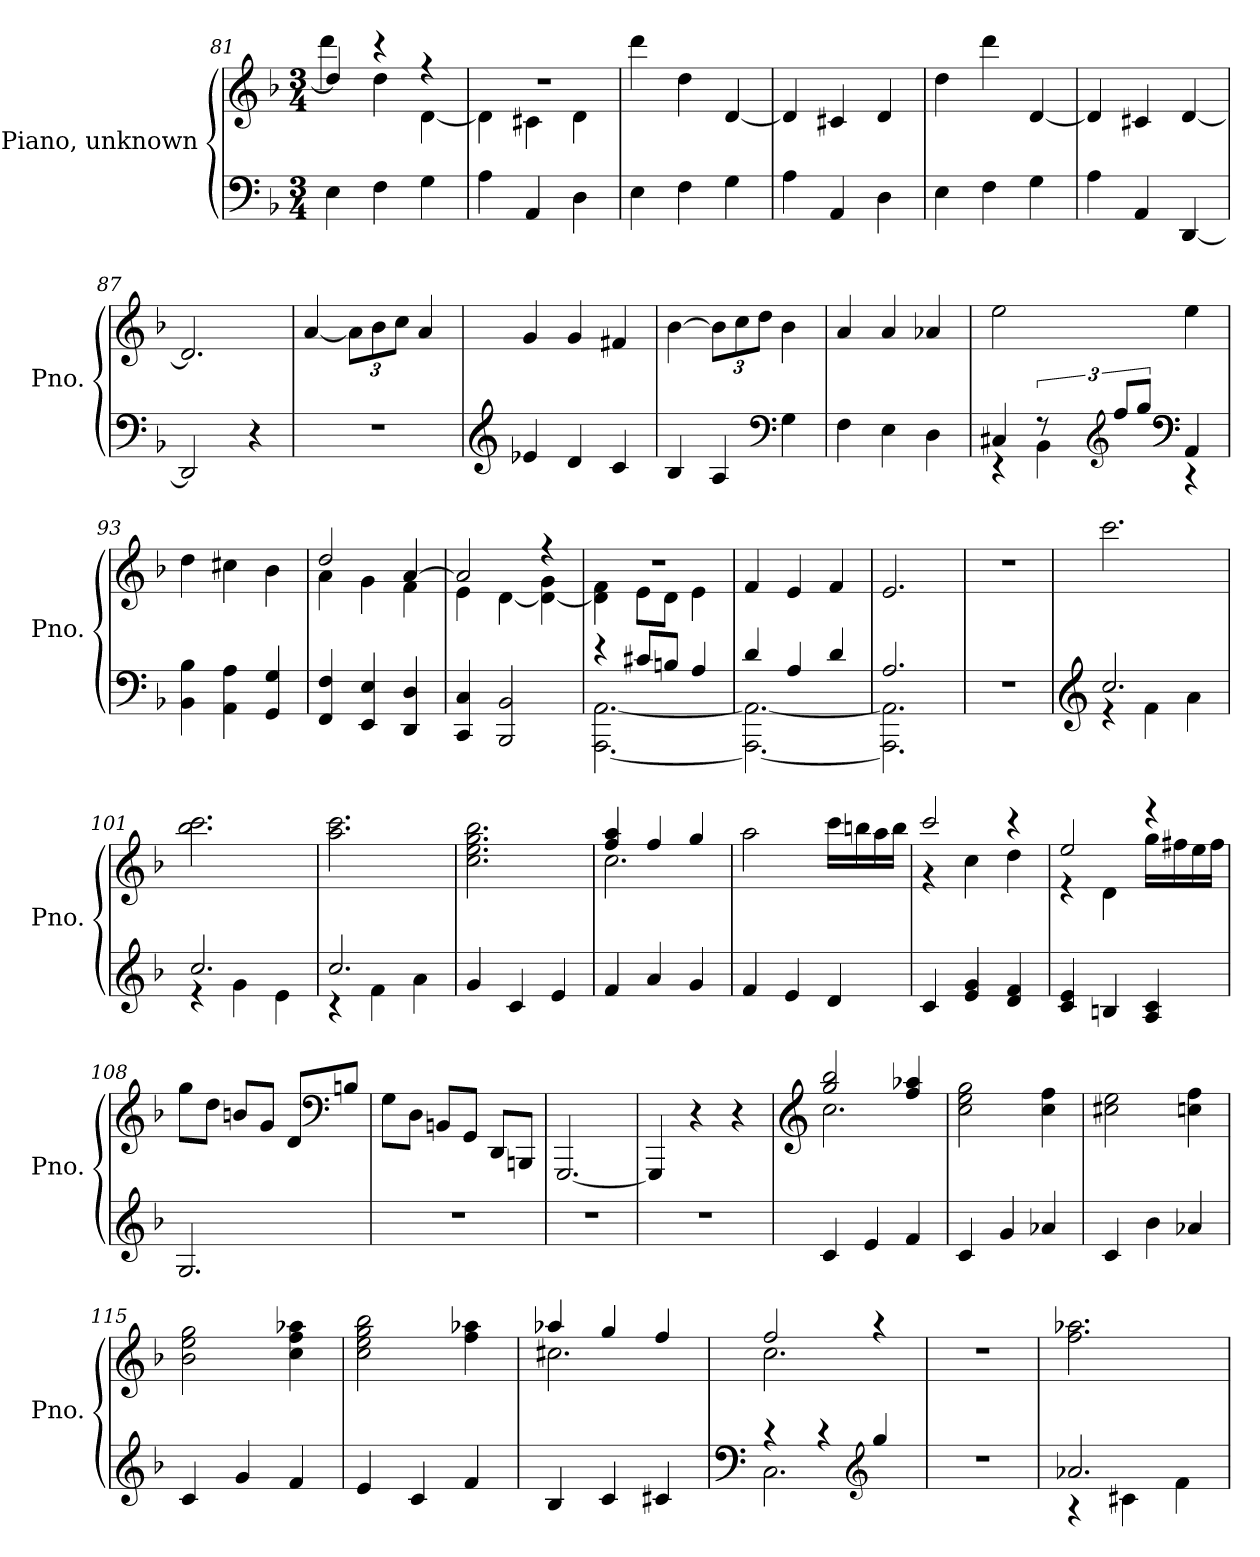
**kern	**kern
*part1	*part1
*staff2	*staff1
*I"Piano, unknown	*
*I'Pno.	*
*clefF4	*clefG2
*k[b-]	*k[b-]
*M3/4	*M3/4
=81	=81
*	*^
4E\	4dd/]	4ddd\
4F\	4r	4dd\
4G\	4r	[4d\
=82	=82	=82
4A\	2.r	4d\]
4AA/	.	4c#X\
4D\	.	4d\
*	*v	*v
=83	=83
4E\	4ddd\
4F\	4dd\
4G\	[4d/
=84	=84
4A\	4d/]
4AA/	4c#X/
4D\	4d/
=85	=85
4E\	4dd\
4F\	4ddd\
4G\	[4d/
=86	=86
4A\	4d/]
4AA/	4c#X/
[4DD/	[4d/
=87	=87
2DD/]	2.d/]
4r	.
!!LO:PB:g=z
=88	=88
2.r	[4a/
*	*Xbrackettup
.	12a\L]
.	12b-\
.	12cc\J
.	4a/
=89	=89
*clefG2	*
4e-X/	4g/
4d/	4g/
4c/	4f#X/
=90	=90
4B-/	[4b-\
4A/	12b-\L]
.	12cc\
.	12dd\J
*clefF4	*
4G\	4b-\
=91	=91
4F\	4a/
4E\	4a/
4D\	4a-X/
=92	=92
*^	*
4C#X/	4r	2ee\
12r	4BB-\	.
*clefG2	*	*
12ff/L	.	.
12gg/J	.	.
*clefF4	*	*
4AA/	4r	4ee\
*v	*v	*
=93	=93
4BB-\ 4B-\	4dd\
4AA\ 4A\	4cc#X\
4GG/ 4G/	4b-\
=94	=94
*	*^
4FF/ 4F/	2dd/	4a\
4EE/ 4E/	.	4g\
4DD/ 4D/	[4a/	4f\
!!LO:LB:g=z	!!
=95	=95	=95
4CC/ 4C/	2a/]	4e\
2BBB-/ 2BB-/	.	[4d\
.	4r	4d\_ 4g\
=96	=96	=96
*^	*	*
4r	[2.AAA\ [2.AA\	2.r	4d\] 4f\
8c#X/L	.	.	8e\L
8Bn/J	.	.	8d\J
4A/	.	.	4e\
*	*	*v	*v
=97	=97	=97
4d/	2.AAA\_ 2.AA\_	4f/
4A/	.	4e/
4d/	.	4f/
=98	=98	=98
2.A/	2.AAA\] 2.AA\]	2.e/
*v	*v	*
=99	=99
2.r	2.r
=100	=100
*clefG2	*
*^	*
2.cc/	4r	2.ccc\
.	4f\	.
.	4a\	.
=101	=101	=101
2.cc/	4r	2.bb-\ 2.ccc\
.	4g\	.
.	4e\	.
=102	=102	=102
2.cc/	4r	2.aa\ 2.ccc\
.	4f\	.
.	4a\	.
*v	*v	*
=103	=103
4g/	2.cc\ 2.ee\ 2.gg\ 2.bb-\
4c/	.
4e/	.
!!LO:LB:g=z
=104	=104
*	*^
4f/	4ff/ 4aa/	2.cc\
4a/	4ff/	.
4g/	4gg/	.
*	*v	*v
=105	=105
4f/	2aa\
4e/	.
4d/	16ccc\LL
.	16bbn\
.	16aa\
.	16bb\JJ
=106	=106
*	*^
4c/	2ccc/	4r
4e/ 4g/	.	4cc\
4d/ 4f/	4r	4dd\
=107	=107	=107
4c/ 4e/	2ee/	4r
4Bn/	.	4d\
4A/ 4c/	4r	16gg\LL
.	.	16ff#X\
.	.	16ee\
.	.	16ff#\JJ
*	*v	*v
=108	=108
2.G/	8gg\L
.	8dd\J
.	8bn/L
.	8g/J
.	8d/L
*	*clefF4
.	8Bn/J
=109	=109
2.r	8G\L
.	8D\J
.	8BBn/L
.	8GG/J
.	8DD/L
.	8BBBn/J
!!LO:LB:g=z
=110	=110
2.r	[2.GGG/
=111	=111
2.r	4GGG/]
.	4r
.	4r
=112	=112
*	*clefG2
*	*^
4c/	2gg/ 2bb-/	2.cc\
4e/	.	.
4f/	4ff/ 4aa-X/	.
*	*v	*v
=113	=113
4c/	2cc\ 2ee\ 2gg\
4g/	.
4a-X/	4cc\ 4ff\
=114	=114
4c/	2cc#X\ 2ee\
4b-\	.
4a-X/	4ccn\ 4ff\
=115	=115
4c/	2b-\ 2ee\ 2gg\
4g/	.
4f/	4cc\ 4ff\ 4aa-X\
=116	=116
4e/	2cc\ 2ee\ 2gg\ 2bb-\
4c/	.
4f/	4ff\ 4aa-X\
=117	=117
*	*^
4B-/	4aa-X/	2.cc#X\
4c/	4gg/	.
4c#X/	4ff/	.
=118	=118	=118
*clefF4	*	*
*^	*	*
4r	2.C\	2ff/	2.cc\
4r	.	.	.
*clefG2	*	*	*
4gg/	.	4r	.
*v	*v	*	*
*	*v	*v
!!LO:LB:g=z
=119	=119
2.r	2.r
=120	=120
*^	*
2.a-X/	4r	2.ff\ 2.aa-X\
.	4c#X\	.
.	4f\	.
*v	*v	*
=	=
*-	*-
